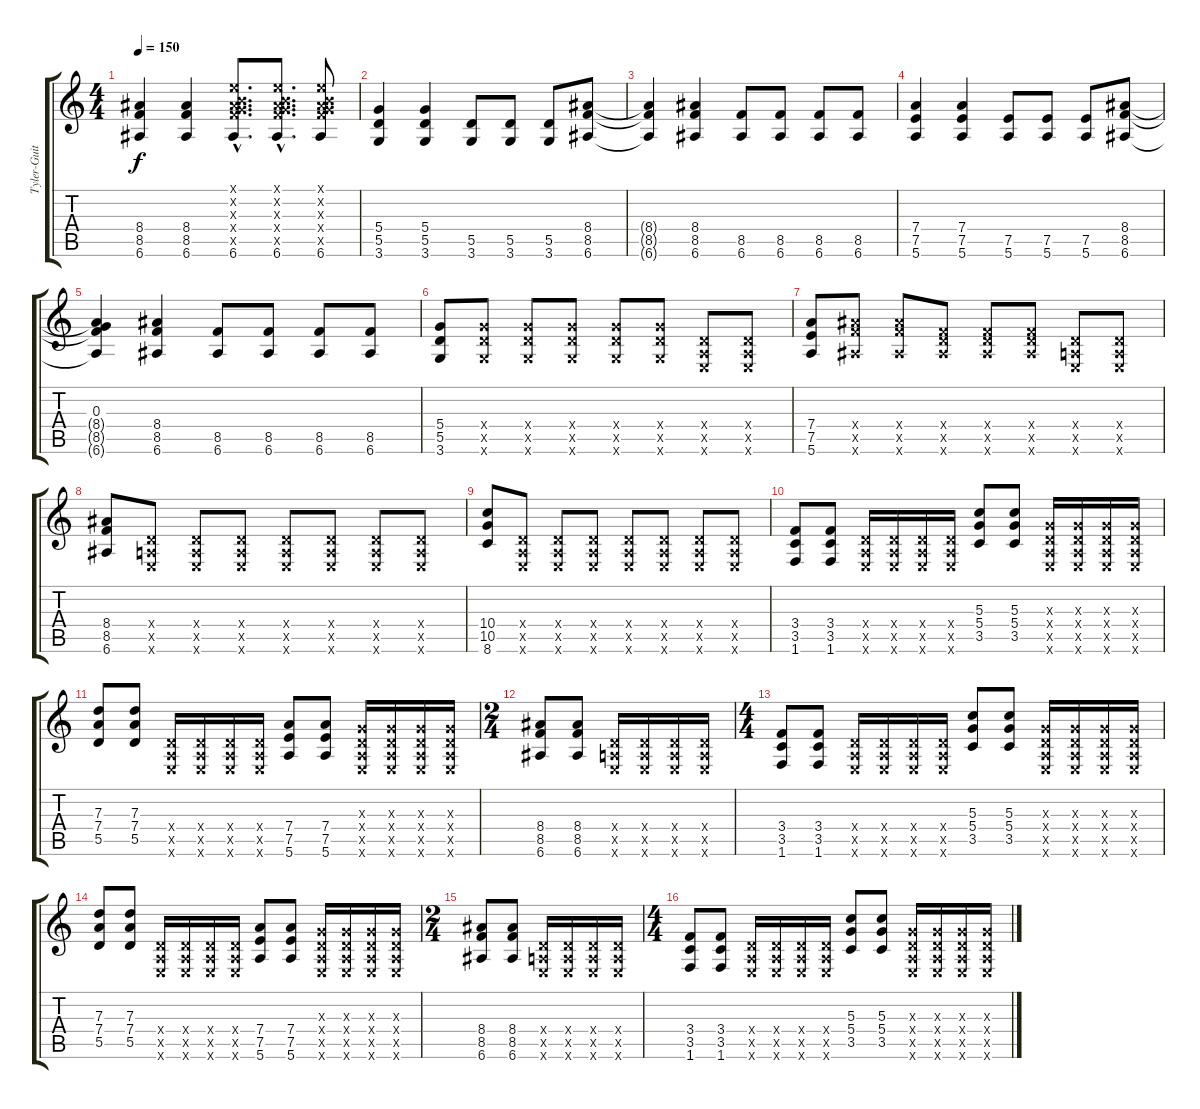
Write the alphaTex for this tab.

\track ("Tyler-Guitar1" "Tyler-Guit") {instrument overdrivenguitar}
\staff {score tabs}
\tuning (E4 B3 G3 D3 A2 E2) {hide}
\ts (4 4)
\tempo 150
\clef g2
\ks c
(8.4{t} 8.5{t} 6.6{t}).4{dy f} (8.4 8.5 6.6).4 (0.1{hac x} 0.2{hac x} 0.3{hac x} 8.4{hac x} 8.5{hac x} 6.6{hac}).8{d} (0.1{hac x} 0.2{hac x} 0.3{hac x} 8.4{hac x} 8.5{hac x} 6.6{hac}).8{d} (0.1{x} 0.2{x} 0.3{x} 8.4{x} 8.5{x} 6.6).8 |
(5.4 5.5 3.6).4 (5.4 5.5 3.6).4 (5.5 3.6).8 (5.5 3.6).8 (5.5 3.6).8 (8.4 8.5 6.6).8 |
(8.4{t} 8.5{t} 6.6{t}).4 (8.4 8.5 6.6).4 (8.5 6.6).8 (8.5 6.6).8 (8.5 6.6).8 (8.5 6.6).8 |
(7.4 7.5 5.6).4 (7.4 7.5 5.6).4 (7.5 5.6).8 (7.5 5.6).8 (7.5 5.6).8 (8.4 8.5 6.6).8 |
(0.3 8.4{t} 8.5{t} 6.6{t}).4 (8.4 8.5 6.6).4 (8.5 6.6).8 (8.5 6.6).8 (8.5 6.6).8 (8.5 6.6).8 |
(5.4 5.5 3.6).8 (5.4{x} 5.5{x} 3.6{x}).8 (5.4{x} 5.5{x} 3.6{x}).8 (5.4{x} 5.5{x} 3.6{x}).8 (5.4{x} 5.5{x} 3.6{x}).8 (5.4{x} 5.5{x} 3.6{x}).8 (0.4{x} 0.5{x} 0.6{x}).8 (0.4{x} 0.5{x} 0.6{x}).8 |
(7.4 7.5 5.6).8 (8.4{x} 8.5{x} 6.6{x}).8 (8.4{x} 8.5{x} 6.6{x}).8 (0.4{x} 8.5{x} 6.6{x}).8 (0.4{x} 8.5{x} 6.6{x}).8 (0.4{x} 8.5{x} 6.6{x}).8 (0.4{x} 0.5{x} 0.6{x}).8 (0.4{x} 0.5{x} 0.6{x}).8 |
(8.4 8.5 6.6).8 (0.4{x} 0.5{x} 0.6{x}).8 (0.4{x} 0.5{x} 0.6{x}).8 (0.4{x} 0.5{x} 0.6{x}).8 (0.4{x} 0.5{x} 0.6{x}).8 (0.4{x} 0.5{x} 0.6{x}).8 (0.4{x} 0.5{x} 0.6{x}).8 (0.4{x} 0.5{x} 0.6{x}).8 |
(10.4 10.5 8.6).8 (0.4{x} 0.5{x} 0.6{x}).8 (0.4{x} 0.5{x} 0.6{x}).8 (0.4{x} 0.5{x} 0.6{x}).8 (0.4{x} 0.5{x} 0.6{x}).8 (0.4{x} 0.5{x} 0.6{x}).8 (0.4{x} 0.5{x} 0.6{x}).8 (0.4{x} 0.5{x} 0.6{x}).8 |
(3.4 3.5 1.6).8 (3.4 3.5 1.6).8 (0.4{x} 0.5{x} 0.6{x}).16 (0.4{x} 0.5{x} 0.6{x}).16 (0.4{x} 0.5{x} 0.6{x}).16 (0.4{x} 0.5{x} 0.6{x}).16 (5.3 5.4 3.5).8 (5.3 5.4 3.5).8 (0.3{x} 0.4{x} 0.5{x} 0.6{x}).16 (0.3{x} 0.4{x} 0.5{x} 0.6{x}).16 (0.3{x} 0.4{x} 0.5{x} 0.6{x}).16 (0.3{x} 0.4{x} 0.5{x} 0.6{x}).16 |
(7.3 7.4 5.5).8 (7.3 7.4 5.5).8 (0.4{x} 0.5{x} 0.6{x}).16 (0.4{x} 0.5{x} 0.6{x}).16 (0.4{x} 0.5{x} 0.6{x}).16 (0.4{x} 0.5{x} 0.6{x}).16 (7.4 7.5 5.6).8 (7.4 7.5 5.6).8 (0.3{x} 0.4{x} 0.5{x} 0.6{x}).16 (0.3{x} 0.4{x} 0.5{x} 0.6{x}).16 (0.3{x} 0.4{x} 0.5{x} 0.6{x}).16 (0.3{x} 0.4{x} 0.5{x} 0.6{x}).16 |
\ts (2 4)
(8.4 8.5 6.6).8 (8.4 8.5 6.6).8 (0.4{x} 0.5{x} 0.6{x}).16 (0.4{x} 0.5{x} 0.6{x}).16 (0.4{x} 0.5{x} 0.6{x}).16 (0.4{x} 0.5{x} 0.6{x}).16 |
\ts (4 4)
(3.4 3.5 1.6).8 (3.4 3.5 1.6).8 (0.4{x} 0.5{x} 0.6{x}).16 (0.4{x} 0.5{x} 0.6{x}).16 (0.4{x} 0.5{x} 0.6{x}).16 (0.4{x} 0.5{x} 0.6{x}).16 (5.3 5.4 3.5).8 (5.3 5.4 3.5).8 (0.3{x} 0.4{x} 0.5{x} 0.6{x}).16 (0.3{x} 0.4{x} 0.5{x} 0.6{x}).16 (0.3{x} 0.4{x} 0.5{x} 0.6{x}).16 (0.3{x} 0.4{x} 0.5{x} 0.6{x}).16 |
(7.3 7.4 5.5).8 (7.3 7.4 5.5).8 (0.4{x} 0.5{x} 0.6{x}).16 (0.4{x} 0.5{x} 0.6{x}).16 (0.4{x} 0.5{x} 0.6{x}).16 (0.4{x} 0.5{x} 0.6{x}).16 (7.4 7.5 5.6).8 (7.4 7.5 5.6).8 (0.3{x} 0.4{x} 0.5{x} 0.6{x}).16 (0.3{x} 0.4{x} 0.5{x} 0.6{x}).16 (0.3{x} 0.4{x} 0.5{x} 0.6{x}).16 (0.3{x} 0.4{x} 0.5{x} 0.6{x}).16 |
\ts (2 4)
(8.4 8.5 6.6).8 (8.4 8.5 6.6).8 (0.4{x} 0.5{x} 0.6{x}).16 (0.4{x} 0.5{x} 0.6{x}).16 (0.4{x} 0.5{x} 0.6{x}).16 (0.4{x} 0.5{x} 0.6{x}).16 |
\ts (4 4)
(3.4 3.5 1.6).8 (3.4 3.5 1.6).8 (0.4{x} 0.5{x} 0.6{x}).16 (0.4{x} 0.5{x} 0.6{x}).16 (0.4{x} 0.5{x} 0.6{x}).16 (0.4{x} 0.5{x} 0.6{x}).16 (5.3 5.4 3.5).8 (5.3 5.4 3.5).8 (0.3{x} 0.4{x} 0.5{x} 0.6{x}).16 (0.3{x} 0.4{x} 0.5{x} 0.6{x}).16 (0.3{x} 0.4{x} 0.5{x} 0.6{x}).16 (0.3{x} 0.4{x} 0.5{x} 0.6{x}).16
